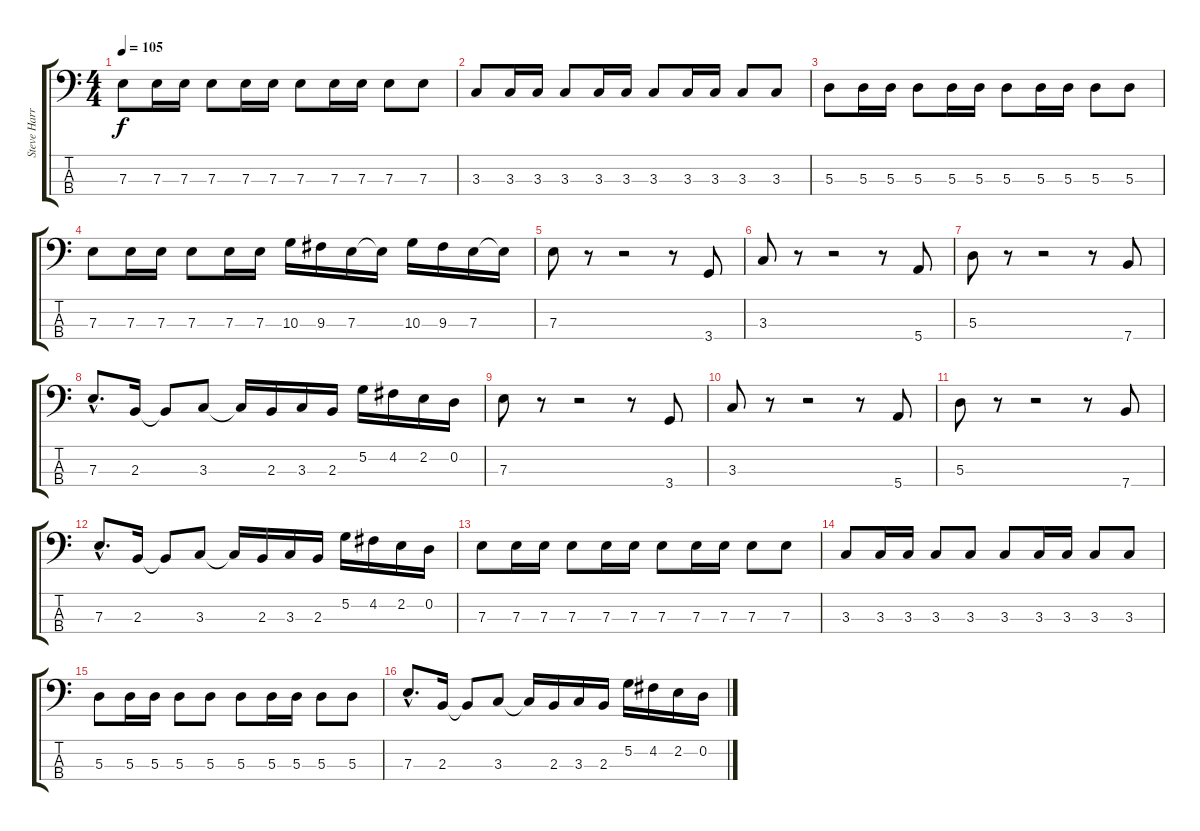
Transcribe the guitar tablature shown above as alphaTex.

\track ("Steve Harris" "Steve Harr") {instrument electricbassfinger}
\staff {score tabs}
\tuning (G2 D2 A1 E1) {hide}
\ts (4 4)
\tempo 105
\clef f4
\ks c
7.3.8{dy f} 7.3.16 7.3.16 7.3.8 7.3.16 7.3.16 7.3.8 7.3.16 7.3.16 7.3.8 7.3.8 |
3.3.8 3.3.16 3.3.16 3.3.8 3.3.16 3.3.16 3.3.8 3.3.16 3.3.16 3.3.8 3.3.8 |
5.3.8 5.3.16 5.3.16 5.3.8 5.3.16 5.3.16 5.3.8 5.3.16 5.3.16 5.3.8 5.3.8 |
7.3.8 7.3.16 7.3.16 7.3.8 7.3.16 7.3.16 10.3.16 9.3.16 7.3.16 7.3{t}.16 10.3.16 9.3.16 7.3.16 7.3{t}.16 |
7.3.8 r.8 r.2 r.8 3.4.8 |
3.3.8 r.8 r.2 r.8 5.4.8 |
5.3.8 r.8 r.2 r.8 7.4.8 |
7.3{hac}.8{d} 2.3.16 2.3{t}.8 3.3.8 3.3{t}.16 2.3.16 3.3.16 2.3.16 5.2.16 4.2.16 2.2.16 0.2.16 |
7.3.8 r.8 r.2 r.8 3.4.8 |
3.3.8 r.8 r.2 r.8 5.4.8 |
5.3.8 r.8 r.2 r.8 7.4.8 |
7.3{hac}.8{d} 2.3.16 2.3{t}.8 3.3.8 3.3{t}.16 2.3.16 3.3.16 2.3.16 5.2.16 4.2.16 2.2.16 0.2.16 |
7.3.8 7.3.16 7.3.16 7.3.8 7.3.16 7.3.16 7.3.8 7.3.16 7.3.16 7.3.8 7.3.8 |
3.3.8 3.3.16 3.3.16 3.3.8 3.3.8 3.3.8 3.3.16 3.3.16 3.3.8 3.3.8 |
5.3.8 5.3.16 5.3.16 5.3.8 5.3.8 5.3.8 5.3.16 5.3.16 5.3.8 5.3.8 |
7.3{hac}.8{d} 2.3.16 2.3{t}.8 3.3.8 3.3{t}.16 2.3.16 3.3.16 2.3.16 5.2.16 4.2.16 2.2.16 0.2.16
